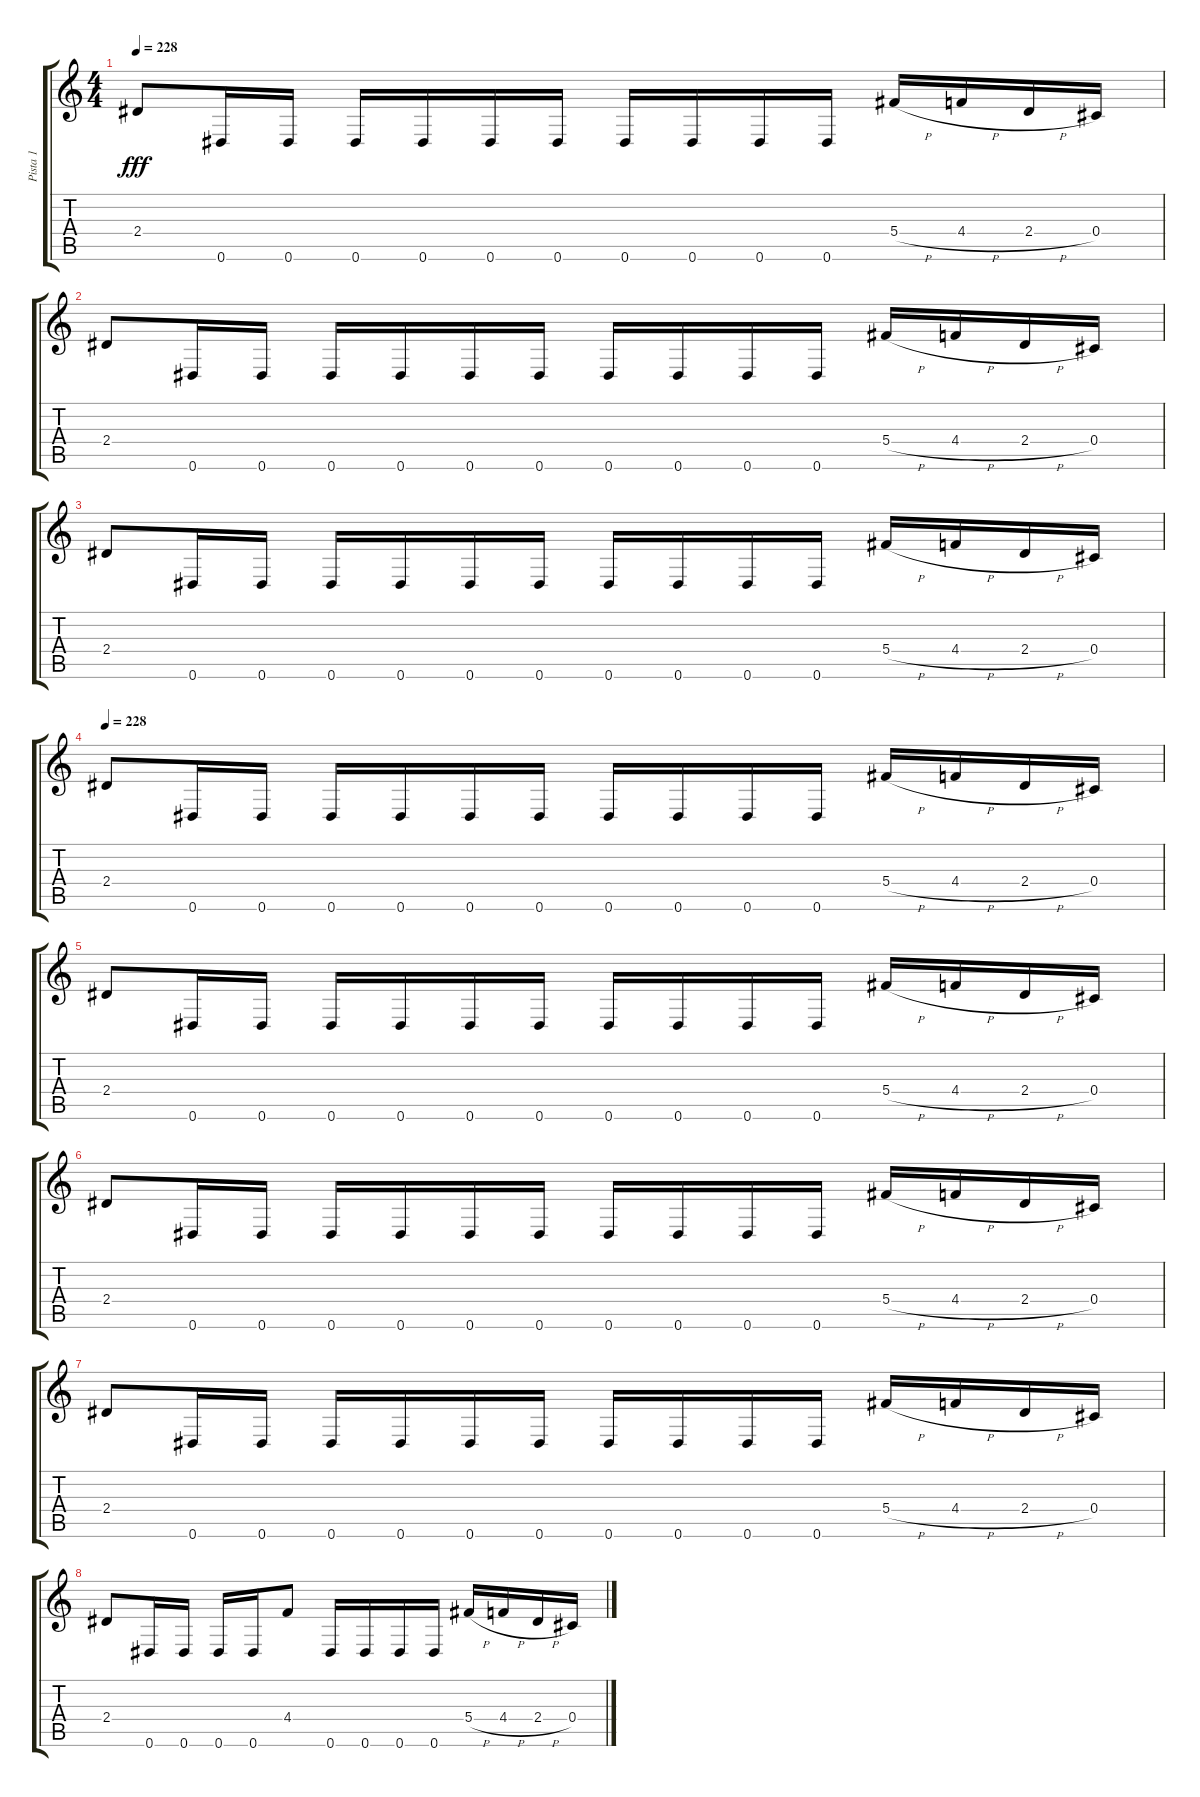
\track ("Pista 1" "Pista 1") {instrument distortionguitar}
\staff {score tabs}
\tuning (Eb4 Bb3 Gb3 Db3 Ab2 Eb2) {hide}
\ts (4 4)
\tempo 228
\clef g2
\ks c
2.4.8{dy fff} 0.6.16 0.6.16 0.6.16 0.6.16 0.6.16 0.6.16 0.6.16 0.6.16 0.6.16 0.6.16 5.4{h}.16 4.4{h}.16 2.4{h}.16 0.4.16 |
2.4.8 0.6.16 0.6.16 0.6.16 0.6.16 0.6.16 0.6.16 0.6.16 0.6.16 0.6.16 0.6.16 5.4{h}.16 4.4{h}.16 2.4{h}.16 0.4.16 |
2.4.8 0.6.16 0.6.16 0.6.16 0.6.16 0.6.16 0.6.16 0.6.16 0.6.16 0.6.16 0.6.16 5.4{h}.16 4.4{h}.16 2.4{h}.16 0.4.16 |
\tempo 228
2.4.8 0.6.16 0.6.16 0.6.16 0.6.16 0.6.16 0.6.16 0.6.16 0.6.16 0.6.16 0.6.16 5.4{h}.16 4.4{h}.16 2.4{h}.16 0.4.16 |
2.4.8 0.6.16 0.6.16 0.6.16 0.6.16 0.6.16 0.6.16 0.6.16 0.6.16 0.6.16 0.6.16 5.4{h}.16 4.4{h}.16 2.4{h}.16 0.4.16 |
2.4.8 0.6.16 0.6.16 0.6.16 0.6.16 0.6.16 0.6.16 0.6.16 0.6.16 0.6.16 0.6.16 5.4{h}.16 4.4{h}.16 2.4{h}.16 0.4.16 |
2.4.8 0.6.16 0.6.16 0.6.16 0.6.16 0.6.16 0.6.16 0.6.16 0.6.16 0.6.16 0.6.16 5.4{h}.16 4.4{h}.16 2.4{h}.16 0.4.16 |
2.4.8 0.6.16 0.6.16 0.6.16 0.6.16 4.4.8 0.6.16 0.6.16 0.6.16 0.6.16 5.4{h}.16 4.4{h}.16 2.4{h}.16 0.4.16
